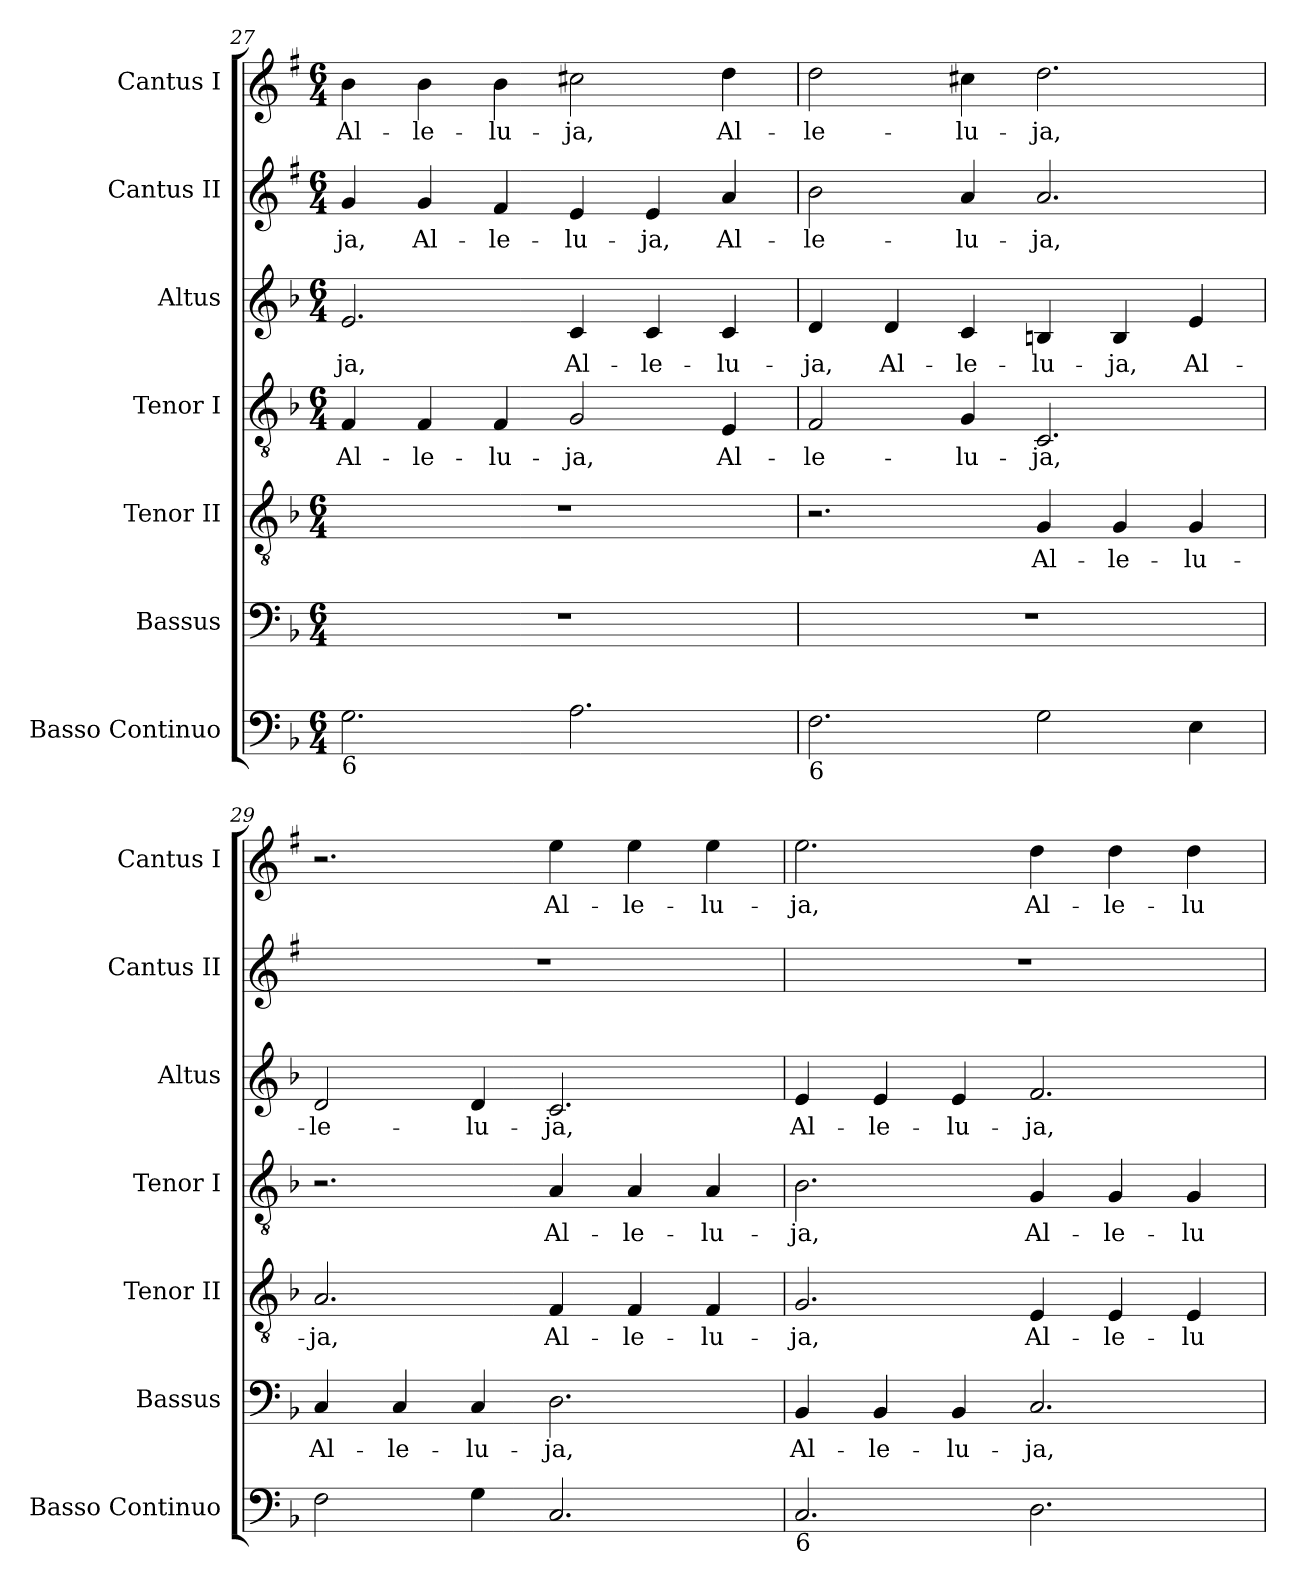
**kern	**kern	**text	**kern	**text	**kern	**text	**kern	**text	**kern	**text	**kern	**text
*part7	*part6	*part6	*part5	*part5	*part4	*part4	*part3	*part3	*part2	*part2	*part1	*part1
*staff7	*staff6	*staff6	*staff5	*staff5	*staff4	*staff4	*staff3	*staff3	*staff2	*staff2	*staff1	*staff1
*I"Basso Continuo	*I"Bassus	*	*I"Tenor II	*	*I"Tenor I	*	*I"Altus	*	*I"Cantus II	*	*I"Cantus I	*
*I'Basso Continuo	*I'Bassus	*	*I'Tenor II	*	*I'Tenor I	*	*I'Altus	*	*I'Cantus II	*	*I'Cantus I	*
*clefF4	*clefF4	*	*clefGv2	*	*clefGv2	*	*clefG2	*	*clefG2	*	*clefG2	*
*	*	*	*	*	*	*	*	*	*ITrd1c2	*	*ITrd1c2	*
*k[b-]	*k[b-]	*	*k[b-]	*	*k[b-]	*	*k[b-]	*	*k[b-]	*	*k[b-]	*
*F:	*F:	*	*F:	*	*F:	*	*F:	*	*F:	*	*F:	*
*M6/4	*M6/4	*	*M6/4	*	*M6/4	*	*M6/4	*	*M6/4	*	*M6/4	*
=27	=27	=27	=27	=27	=27	=27	=27	=27	=27	=27	=27	=27
!LO:TX:b:t=6	!	!	!	!	!	!	!	!	!	!	!	!
!	!LO:N:vis=1	!	!LO:N:vis=1	!	!	!LO:LY:b	!	!LO:LY:b	!	!LO:LY:b	!	!LO:LY:b
2.G	1.r	.	1.r	.	4F	Al-	2.e	-ja,	4f	-ja,	4a	Al-
!	!	!	!	!	!	!LO:LY:b	!	!	!	!LO:LY:b	!	!LO:LY:b
.	.	.	.	.	4F	-le-	.	.	4f	Al-	4a	-le-
!	!	!	!	!	!	!LO:LY:b	!	!	!	!LO:LY:b	!	!LO:LY:b
.	.	.	.	.	4F	-lu-	.	.	4e	-le-	4a	-lu-
!	!	!	!	!	!	!LO:LY:b	!	!LO:LY:b	!	!LO:LY:b	!	!LO:LY:b
2.A	.	.	.	.	2G	-ja,	4c	Al-	4d	-lu-	2bn	-ja,
!	!	!	!	!	!	!	!	!LO:LY:b	!	!LO:LY:b	!	!
.	.	.	.	.	.	.	4c	-le-	4d	-ja,	.	.
!	!	!	!	!	!	!LO:LY:b	!	!LO:LY:b	!	!LO:LY:b	!	!LO:LY:b
.	.	.	.	.	4E	Al-	4c	-lu-	4g	Al-	4cc	Al-
=28	=28	=28	=28	=28	=28	=28	=28	=28	=28	=28	=28	=28
!LO:TX:b:t=6	!	!	!	!	!	!	!	!	!	!	!	!
!	!LO:N:vis=1	!	!	!	!	!LO:LY:b	!	!LO:LY:b	!	!LO:LY:b	!	!LO:LY:b
2.F	1.r	.	2.r	.	2F	-le-	4d	-ja,	2a	-le-	2cc	-le-
!	!	!	!	!	!	!	!	!LO:LY:b	!	!	!	!
.	.	.	.	.	.	.	4d	Al-	.	.	.	.
!	!	!	!	!	!	!LO:LY:b	!	!LO:LY:b	!	!LO:LY:b	!	!LO:LY:b
.	.	.	.	.	4G	-lu-	4c	-le-	4g	-lu-	4bn	-lu-
!	!	!	!	!LO:LY:b	!	!LO:LY:b	!	!LO:LY:b	!	!LO:LY:b	!	!LO:LY:b
2G	.	.	4G	Al-	2.C	-ja,	4Bn	-lu-	2.g	-ja,	2.cc	-ja,
!	!	!	!	!LO:LY:b	!	!	!	!LO:LY:b	!	!	!	!
.	.	.	4G	-le-	.	.	4B	-ja,	.	.	.	.
!	!	!	!	!LO:LY:b	!	!	!	!LO:LY:b	!	!	!	!
4E	.	.	4G	-lu-	.	.	4e	Al-	.	.	.	.
=29	=29	=29	=29	=29	=29	=29	=29	=29	=29	=29	=29	=29
!	!	!LO:LY:b	!	!LO:LY:b	!	!	!	!LO:LY:b	!LO:N:vis=1	!	!	!
2F	4C	Al-	2.A	-ja,	2.r	.	2d	-le-	1.r	.	2.r	.
!	!	!LO:LY:b	!	!	!	!	!	!	!	!	!	!
.	4C	-le-	.	.	.	.	.	.	.	.	.	.
!	!	!LO:LY:b	!	!	!	!	!	!LO:LY:b	!	!	!	!
4G	4C	-lu-	.	.	.	.	4d	-lu-	.	.	.	.
!	!	!LO:LY:b	!	!LO:LY:b	!	!LO:LY:b	!	!LO:LY:b	!	!	!	!LO:LY:b
2.C	2.D	-ja,	4F	Al-	4A	Al-	2.c	-ja,	.	.	4dd	Al-
!	!	!	!	!LO:LY:b	!	!LO:LY:b	!	!	!	!	!	!LO:LY:b
.	.	.	4F	-le-	4A	-le-	.	.	.	.	4dd	-le-
!	!	!	!	!LO:LY:b	!	!LO:LY:b	!	!	!	!	!	!LO:LY:b
.	.	.	4F	-lu-	4A	-lu-	.	.	.	.	4dd	-lu-
=30	=30	=30	=30	=30	=30	=30	=30	=30	=30	=30	=30	=30
!LO:TX:b:t=6	!	!	!	!	!	!	!	!	!	!	!	!
!	!	!LO:LY:b	!	!LO:LY:b	!	!LO:LY:b	!	!LO:LY:b	!LO:N:vis=1	!	!	!LO:LY:b
2.C	4BB-	Al-	2.G	-ja,	2.B-	-ja,	4e	Al-	1.r	.	2.dd	-ja,
!	!	!LO:LY:b	!	!	!	!	!	!LO:LY:b	!	!	!	!
.	4BB-	-le-	.	.	.	.	4e	-le-	.	.	.	.
!	!	!LO:LY:b	!	!	!	!	!	!LO:LY:b	!	!	!	!
.	4BB-	-lu-	.	.	.	.	4e	-lu-	.	.	.	.
!	!	!LO:LY:b	!	!LO:LY:b	!	!LO:LY:b	!	!LO:LY:b	!	!	!	!LO:LY:b
2.D	2.C	-ja,	4E	Al-	4G	Al-	2.f	-ja,	.	.	4cc	Al-
!	!	!	!	!LO:LY:b	!	!LO:LY:b	!	!	!	!	!	!LO:LY:b
.	.	.	4E	-le-	4G	-le-	.	.	.	.	4cc	-le-
!	!	!	!	!LO:LY:b	!	!LO:LY:b	!	!	!	!	!	!LO:LY:b
.	.	.	4E	-lu-	4G	-lu-	.	.	.	.	4cc	-lu-
=	=	=	=	=	=	=	=	=	=	=	=	=
*-	*-	*-	*-	*-	*-	*-	*-	*-	*-	*-	*-	*-
